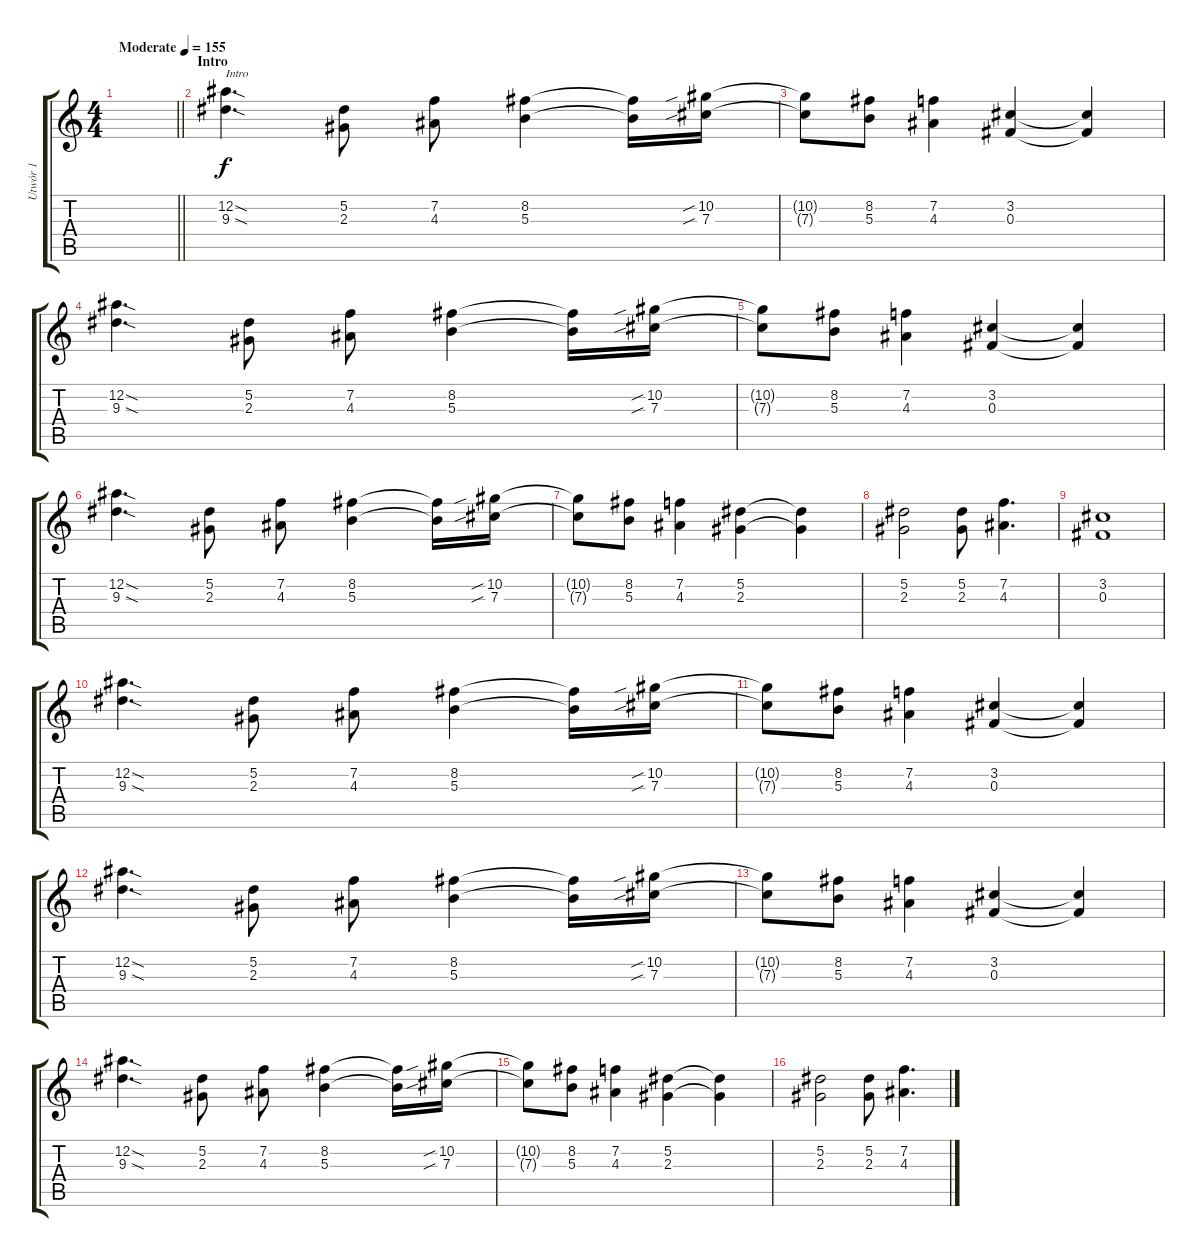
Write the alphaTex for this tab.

\track ("Utwór 1" "Utwór 1") {instrument overdrivenguitar}
\staff {score tabs}
\tuning (Eb4 Bb3 Gb3 Db3 Ab2 Eb2) {hide}
\ts (4 4)
\tempo (155 "Moderate")
\clef g2
\barLineRight lightlight
\ks c
|
\section ("" "Intro")
(12.2{sod} 9.3{sod}).4{d txt "Intro"} (5.2 2.3).8 (7.2 4.3).8 (8.2 5.3).4 (8.2{t} 5.3{t}).16 (10.2{sib} 7.3{sib}).16 |
(10.2{t} 7.3{t}).8 (8.2 5.3).8 (7.2 4.3).4 (3.2 0.3).4 (3.2{t} 0.3{t}).4 |
(12.2{sod} 9.3{sod}).4{d} (5.2 2.3).8 (7.2 4.3).8 (8.2 5.3).4 (8.2{t} 5.3{t}).16 (10.2{sib} 7.3{sib}).16 |
(10.2{t} 7.3{t}).8 (8.2 5.3).8 (7.2 4.3).4 (3.2 0.3).4 (3.2{t} 0.3{t}).4 |
(12.2{sod} 9.3{sod}).4{d} (5.2 2.3).8 (7.2 4.3).8 (8.2 5.3).4 (8.2{t} 5.3{t}).16 (10.2{sib} 7.3{sib}).16 |
(10.2{t} 7.3{t}).8 (8.2 5.3).8 (7.2 4.3).4 (5.2 2.3).4 (5.2{t} 2.3{t}).4 |
(5.2 2.3).2 (5.2 2.3).8 (7.2 4.3).4{d} |
(3.2 0.3).1 |
(12.2{sod} 9.3{sod}).4{d} (5.2 2.3).8 (7.2 4.3).8 (8.2 5.3).4 (8.2{t} 5.3{t}).16 (10.2{sib} 7.3{sib}).16 |
(10.2{t} 7.3{t}).8 (8.2 5.3).8 (7.2 4.3).4 (3.2 0.3).4 (3.2{t} 0.3{t}).4 |
(12.2{sod} 9.3{sod}).4{d} (5.2 2.3).8 (7.2 4.3).8 (8.2 5.3).4 (8.2{t} 5.3{t}).16 (10.2{sib} 7.3{sib}).16 |
(10.2{t} 7.3{t}).8 (8.2 5.3).8 (7.2 4.3).4 (3.2 0.3).4 (3.2{t} 0.3{t}).4 |
(12.2{sod} 9.3{sod}).4{d} (5.2 2.3).8 (7.2 4.3).8 (8.2 5.3).4 (8.2{t} 5.3{t}).16 (10.2{sib} 7.3{sib}).16 |
(10.2{t} 7.3{t}).8 (8.2 5.3).8 (7.2 4.3).4 (5.2 2.3).4 (5.2{t} 2.3{t}).4 |
(5.2 2.3).2 (5.2 2.3).8 (7.2 4.3).4{d}
